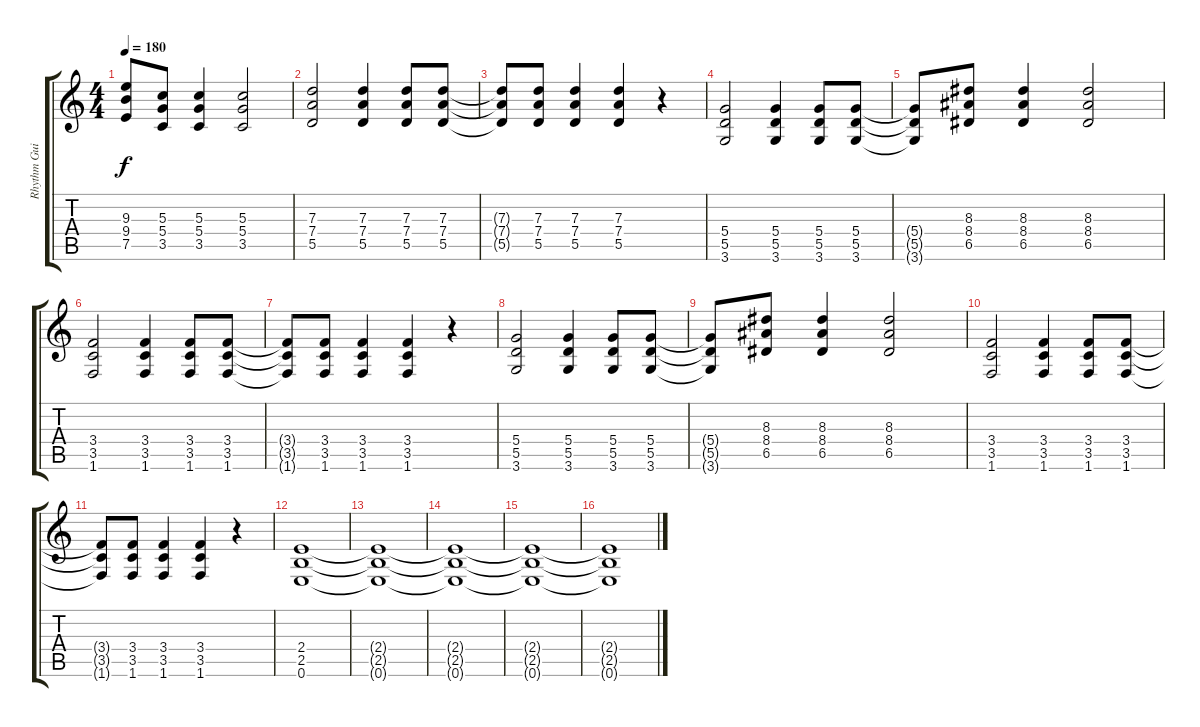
\track ("Rhythm Guitar 1" "Rhythm Gui") {instrument distortionguitar}
\staff {score tabs}
\tuning (E4 B3 G3 D3 A2 E2) {hide}
\ts (4 4)
\tempo 180
\clef g2
\ks c
(9.3{t} 9.4{t} 7.5{t}).8{dy f} (5.3 5.4 3.5).8 (5.3 5.4 3.5).4 (5.3 5.4 3.5).2 |
(7.3 7.4 5.5).2 (7.3 7.4 5.5).4 (7.3 7.4 5.5).8 (7.3 7.4 5.5).8 |
(7.3{t} 7.4{t} 5.5{t}).8 (7.3 7.4 5.5).8 (7.3 7.4 5.5).4 (7.3 7.4 5.5).4 r.4 |
(5.4 5.5 3.6).2 (5.4 5.5 3.6).4 (5.4 5.5 3.6).8 (5.4 5.5 3.6).8 |
(5.4{t} 5.5{t} 3.6{t}).8 (8.3 8.4 6.5).8 (8.3 8.4 6.5).4 (8.3 8.4 6.5).2 |
(3.4 3.5 1.6).2 (3.4 3.5 1.6).4 (3.4 3.5 1.6).8 (3.4 3.5 1.6).8 |
(3.4{t} 3.5{t} 1.6{t}).8 (3.4 3.5 1.6).8 (3.4 3.5 1.6).4 (3.4 3.5 1.6).4 r.4 |
(5.4 5.5 3.6).2 (5.4 5.5 3.6).4 (5.4 5.5 3.6).8 (5.4 5.5 3.6).8 |
(5.4{t} 5.5{t} 3.6{t}).8 (8.3 8.4 6.5).8 (8.3 8.4 6.5).4 (8.3 8.4 6.5).2 |
(3.4 3.5 1.6).2 (3.4 3.5 1.6).4 (3.4 3.5 1.6).8 (3.4 3.5 1.6).8 |
(3.4{t} 3.5{t} 1.6{t}).8 (3.4 3.5 1.6).8 (3.4 3.5 1.6).4 (3.4 3.5 1.6).4 r.4 |
(2.4 2.5 0.6).1 |
(2.4{t} 2.5{t} 0.6{t}).1 |
(2.4{t} 2.5{t} 0.6{t}).1 |
(2.4{t} 2.5{t} 0.6{t}).1 |
(2.4{t} 2.5{t} 0.6{t}).1
